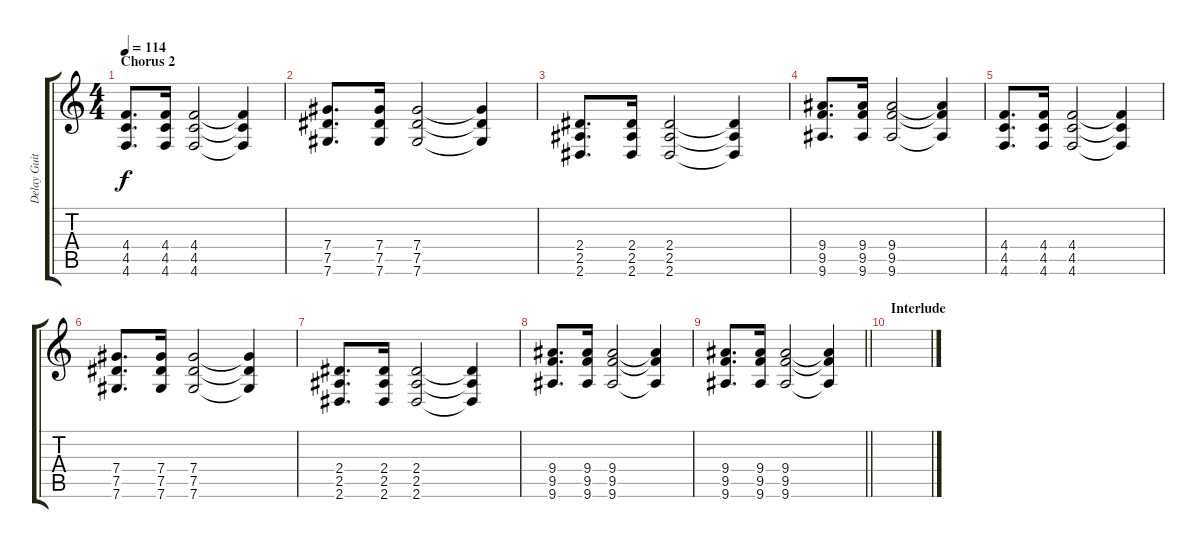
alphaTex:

\track ("Delay Guitar" "Delay Guit") {instrument distortionguitar}
\staff {score tabs}
\tuning (Eb4 Bb3 Gb3 Db3 Ab2 Db2) {hide}
\ts (4 4)
\section ("" "Chorus 2")
\tempo 114
\clef g2
\ks c
(4.4 4.5 4.6).8{d dy f volume 9} (4.4 4.5 4.6).16 (4.4 4.5 4.6).2 (4.4{t} 4.5{t} 4.6{t}).4 |
(7.4 7.5 7.6).8{d} (7.4 7.5 7.6).16 (7.4 7.5 7.6).2 (7.4{t} 7.5{t} 7.6{t}).4 |
(2.4 2.5 2.6).8{d} (2.4 2.5 2.6).16 (2.4 2.5 2.6).2 (2.4{t} 2.5{t} 2.6{t}).4 |
(9.4 9.5 9.6).8{d} (9.4 9.5 9.6).16 (9.4 9.5 9.6).2 (9.4{t} 9.5{t} 9.6{t}).4 |
(4.4 4.5 4.6).8{d} (4.4 4.5 4.6).16 (4.4 4.5 4.6).2 (4.4{t} 4.5{t} 4.6{t}).4 |
(7.4 7.5 7.6).8{d} (7.4 7.5 7.6).16 (7.4 7.5 7.6).2 (7.4{t} 7.5{t} 7.6{t}).4 |
(2.4 2.5 2.6).8{d} (2.4 2.5 2.6).16 (2.4 2.5 2.6).2 (2.4{t} 2.5{t} 2.6{t}).4 |
(9.4 9.5 9.6).8{d} (9.4 9.5 9.6).16 (9.4 9.5 9.6).2 (9.4{t} 9.5{t} 9.6{t}).4 |
\barLineRight lightlight
(9.4 9.5 9.6).8{d} (9.4 9.5 9.6).16 (9.4 9.5 9.6).2 (9.4{t} 9.5{t} 9.6{t}).4 |
\section ("" "Interlude")
